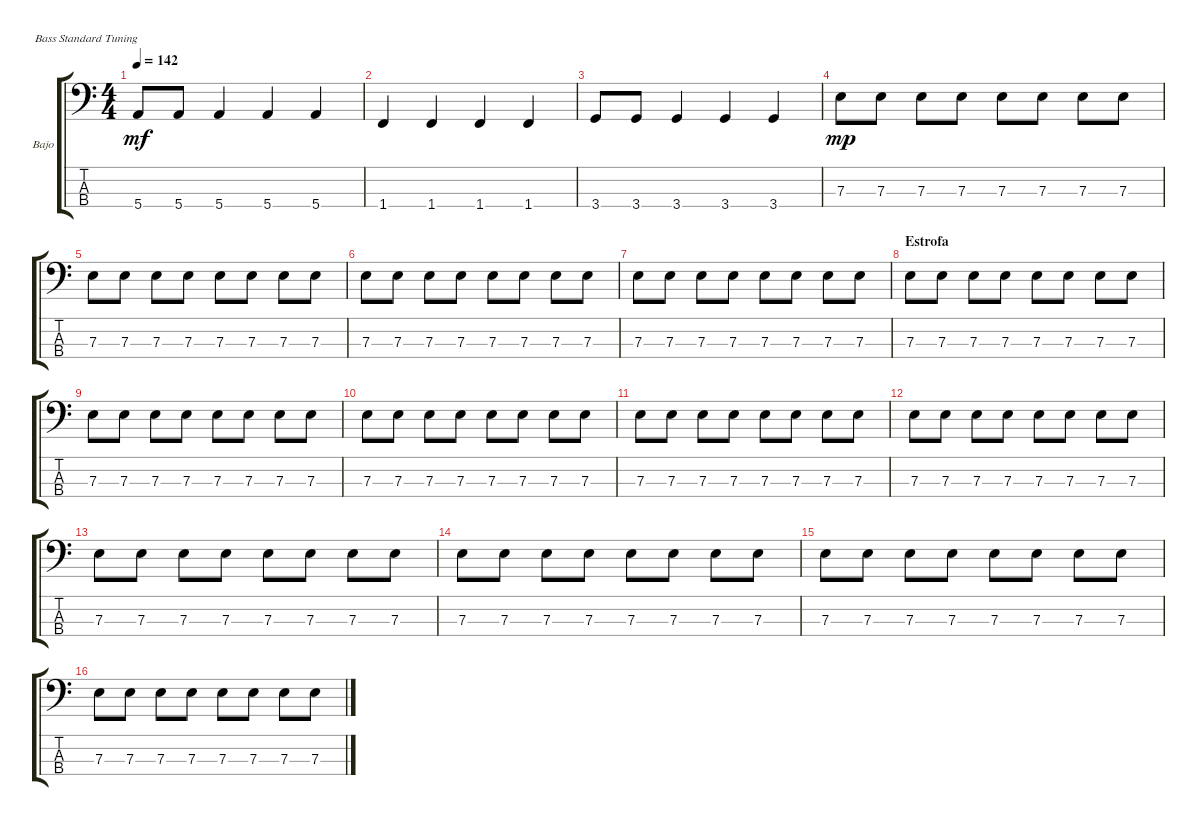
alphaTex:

\bracketExtendMode groupsimilarinstruments
\firstSystemTrackNameOrientation horizontal
\otherSystemsTrackNameOrientation horizontal
\track ("Bajo" "Bajo") {instrument electricbassfinger}
\staff {score tabs}
\tuning (G2 D2 A1 E1)
\ts (4 4)
\tempo 142
\clef f4
\ks c
5.4{t}.8{dy mf} 5.4.8 5.4.4 5.4.4 5.4.4 |
1.4.4 1.4.4 1.4.4 1.4.4 |
3.4.8 3.4.8 3.4.4 3.4.4 3.4.4 |
7.3.8{dy mp} 7.3.8 7.3.8 7.3.8 7.3.8 7.3.8 7.3.8 7.3.8 |
7.3.8 7.3.8 7.3.8 7.3.8 7.3.8 7.3.8 7.3.8 7.3.8 |
7.3.8 7.3.8 7.3.8 7.3.8 7.3.8 7.3.8 7.3.8 7.3.8 |
7.3.8 7.3.8 7.3.8 7.3.8 7.3.8 7.3.8 7.3.8 7.3.8 |
\section ("" "Estrofa")
7.3.8 7.3.8 7.3.8 7.3.8 7.3.8 7.3.8 7.3.8 7.3.8 |
7.3.8 7.3.8 7.3.8 7.3.8 7.3.8 7.3.8 7.3.8 7.3.8 |
7.3.8 7.3.8 7.3.8 7.3.8 7.3.8 7.3.8 7.3.8 7.3.8 |
7.3.8 7.3.8 7.3.8 7.3.8 7.3.8 7.3.8 7.3.8 7.3.8 |
7.3.8 7.3.8 7.3.8 7.3.8 7.3.8 7.3.8 7.3.8 7.3.8 |
7.3.8 7.3.8 7.3.8 7.3.8 7.3.8 7.3.8 7.3.8 7.3.8 |
7.3.8 7.3.8 7.3.8 7.3.8 7.3.8 7.3.8 7.3.8 7.3.8 |
7.3.8 7.3.8 7.3.8 7.3.8 7.3.8 7.3.8 7.3.8 7.3.8 |
7.3.8 7.3.8 7.3.8 7.3.8 7.3.8 7.3.8 7.3.8 7.3.8
